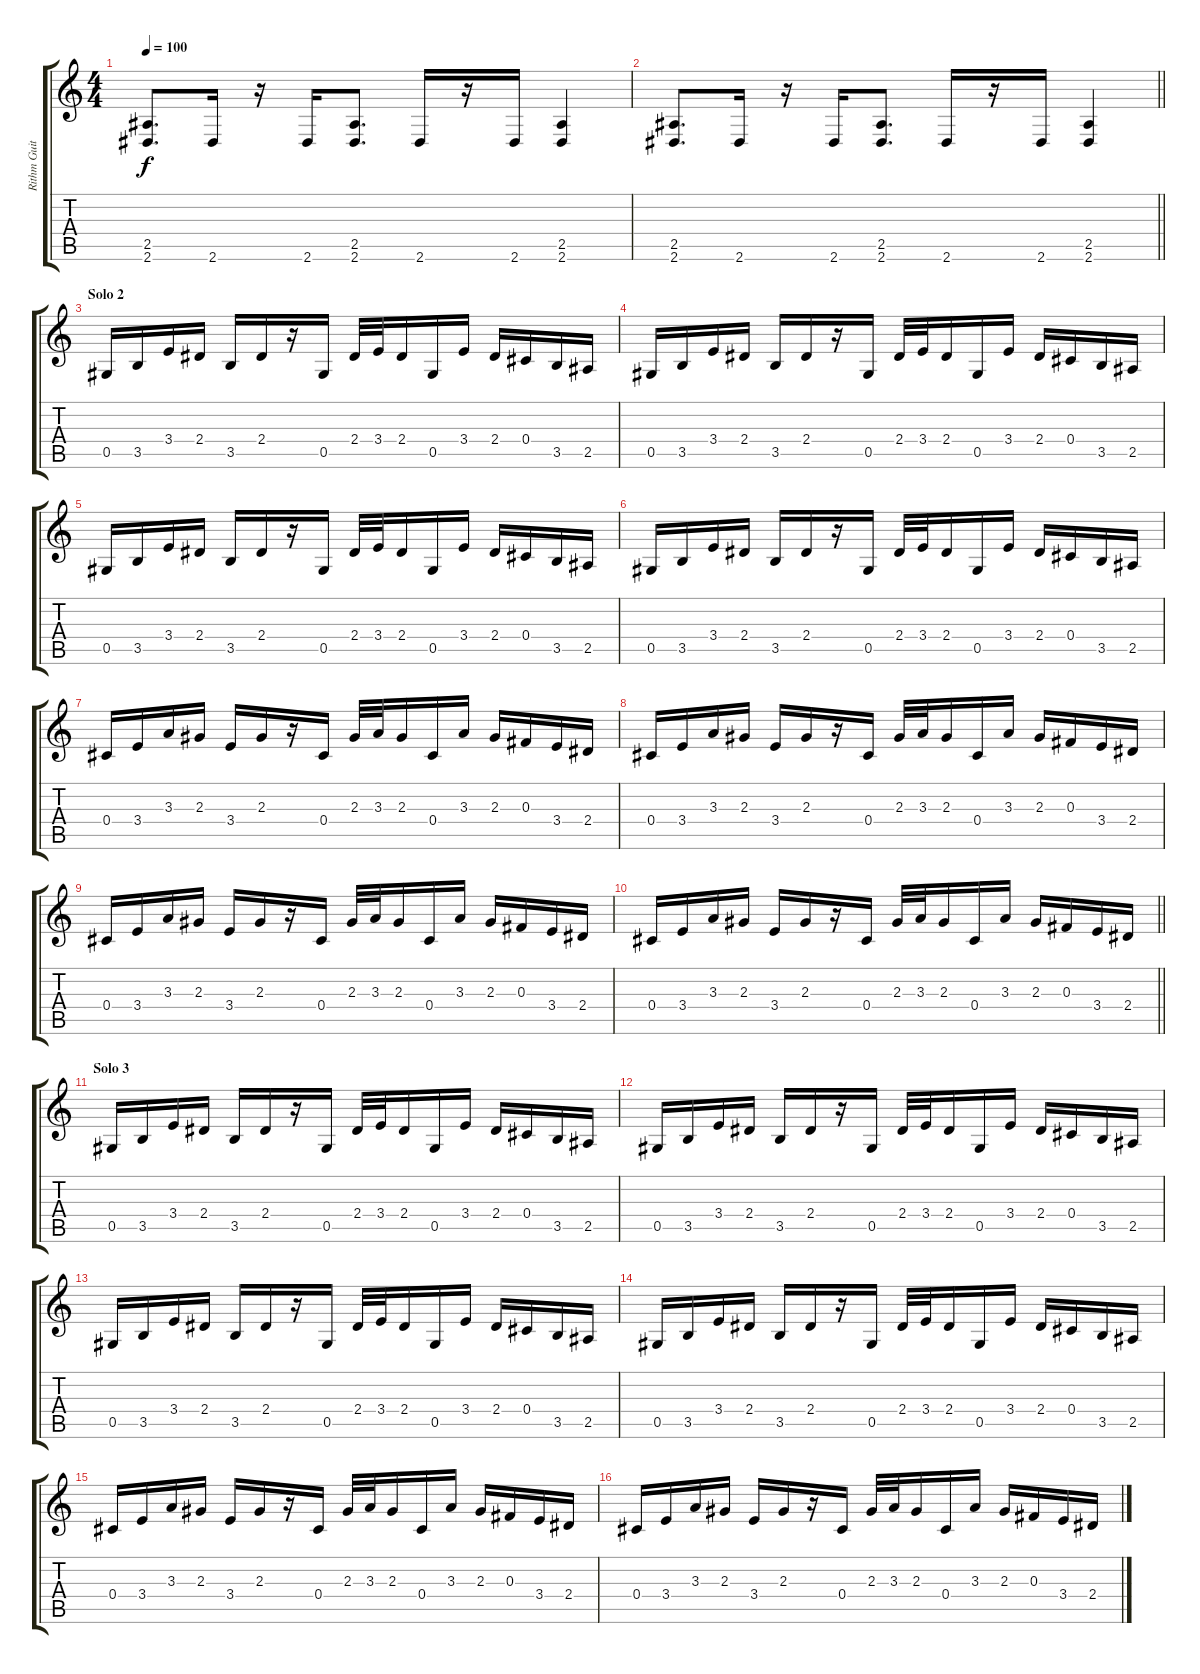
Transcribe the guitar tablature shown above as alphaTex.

\track ("Rithm Guitar 1" "Rithm Guit") {instrument distortionguitar}
\staff {score tabs}
\tuning (Eb4 Bb3 Gb3 Db3 Ab2 Db2) {hide}
\ts (4 4)
\tempo 100
\clef g2
\ks c
(2.5 2.6).8{d dy f} 2.6.16 r.16 2.6.16 (2.5 2.6).8{d} 2.6.16 r.16 2.6.16 (2.5 2.6).4 |
\barLineRight lightlight
(2.5 2.6).8{d} 2.6.16 r.16 2.6.16 (2.5 2.6).8{d} 2.6.16 r.16 2.6.16 (2.5 2.6).4 |
\section ("" "Solo 2")
0.5.16 3.5.16 3.4.16 2.4.16 3.5.16 2.4.16 r.16 0.5.16 2.4.32 3.4.32 2.4.16 0.5.16 3.4.16 2.4.16 0.4.16 3.5.16 2.5.16 |
0.5.16 3.5.16 3.4.16 2.4.16 3.5.16 2.4.16 r.16 0.5.16 2.4.32 3.4.32 2.4.16 0.5.16 3.4.16 2.4.16 0.4.16 3.5.16 2.5.16 |
0.5.16 3.5.16 3.4.16 2.4.16 3.5.16 2.4.16 r.16 0.5.16 2.4.32 3.4.32 2.4.16 0.5.16 3.4.16 2.4.16 0.4.16 3.5.16 2.5.16 |
0.5.16 3.5.16 3.4.16 2.4.16 3.5.16 2.4.16 r.16 0.5.16 2.4.32 3.4.32 2.4.16 0.5.16 3.4.16 2.4.16 0.4.16 3.5.16 2.5.16 |
0.4.16 3.4.16 3.3.16 2.3.16 3.4.16 2.3.16 r.16 0.4.16 2.3.32 3.3.32 2.3.16 0.4.16 3.3.16 2.3.16 0.3.16 3.4.16 2.4.16 |
0.4.16 3.4.16 3.3.16 2.3.16 3.4.16 2.3.16 r.16 0.4.16 2.3.32 3.3.32 2.3.16 0.4.16 3.3.16 2.3.16 0.3.16 3.4.16 2.4.16 |
0.4.16 3.4.16 3.3.16 2.3.16 3.4.16 2.3.16 r.16 0.4.16 2.3.32 3.3.32 2.3.16 0.4.16 3.3.16 2.3.16 0.3.16 3.4.16 2.4.16 |
\barLineRight lightlight
0.4.16 3.4.16 3.3.16 2.3.16 3.4.16 2.3.16 r.16 0.4.16 2.3.32 3.3.32 2.3.16 0.4.16 3.3.16 2.3.16 0.3.16 3.4.16 2.4.16 |
\section ("" "Solo 3")
0.5.16 3.5.16 3.4.16 2.4.16 3.5.16 2.4.16 r.16 0.5.16 2.4.32 3.4.32 2.4.16 0.5.16 3.4.16 2.4.16 0.4.16 3.5.16 2.5.16 |
0.5.16 3.5.16 3.4.16 2.4.16 3.5.16 2.4.16 r.16 0.5.16 2.4.32 3.4.32 2.4.16 0.5.16 3.4.16 2.4.16 0.4.16 3.5.16 2.5.16 |
0.5.16 3.5.16 3.4.16 2.4.16 3.5.16 2.4.16 r.16 0.5.16 2.4.32 3.4.32 2.4.16 0.5.16 3.4.16 2.4.16 0.4.16 3.5.16 2.5.16 |
0.5.16 3.5.16 3.4.16 2.4.16 3.5.16 2.4.16 r.16 0.5.16 2.4.32 3.4.32 2.4.16 0.5.16 3.4.16 2.4.16 0.4.16 3.5.16 2.5.16 |
0.4.16 3.4.16 3.3.16 2.3.16 3.4.16 2.3.16 r.16 0.4.16 2.3.32 3.3.32 2.3.16 0.4.16 3.3.16 2.3.16 0.3.16 3.4.16 2.4.16 |
0.4.16 3.4.16 3.3.16 2.3.16 3.4.16 2.3.16 r.16 0.4.16 2.3.32 3.3.32 2.3.16 0.4.16 3.3.16 2.3.16 0.3.16 3.4.16 2.4.16
